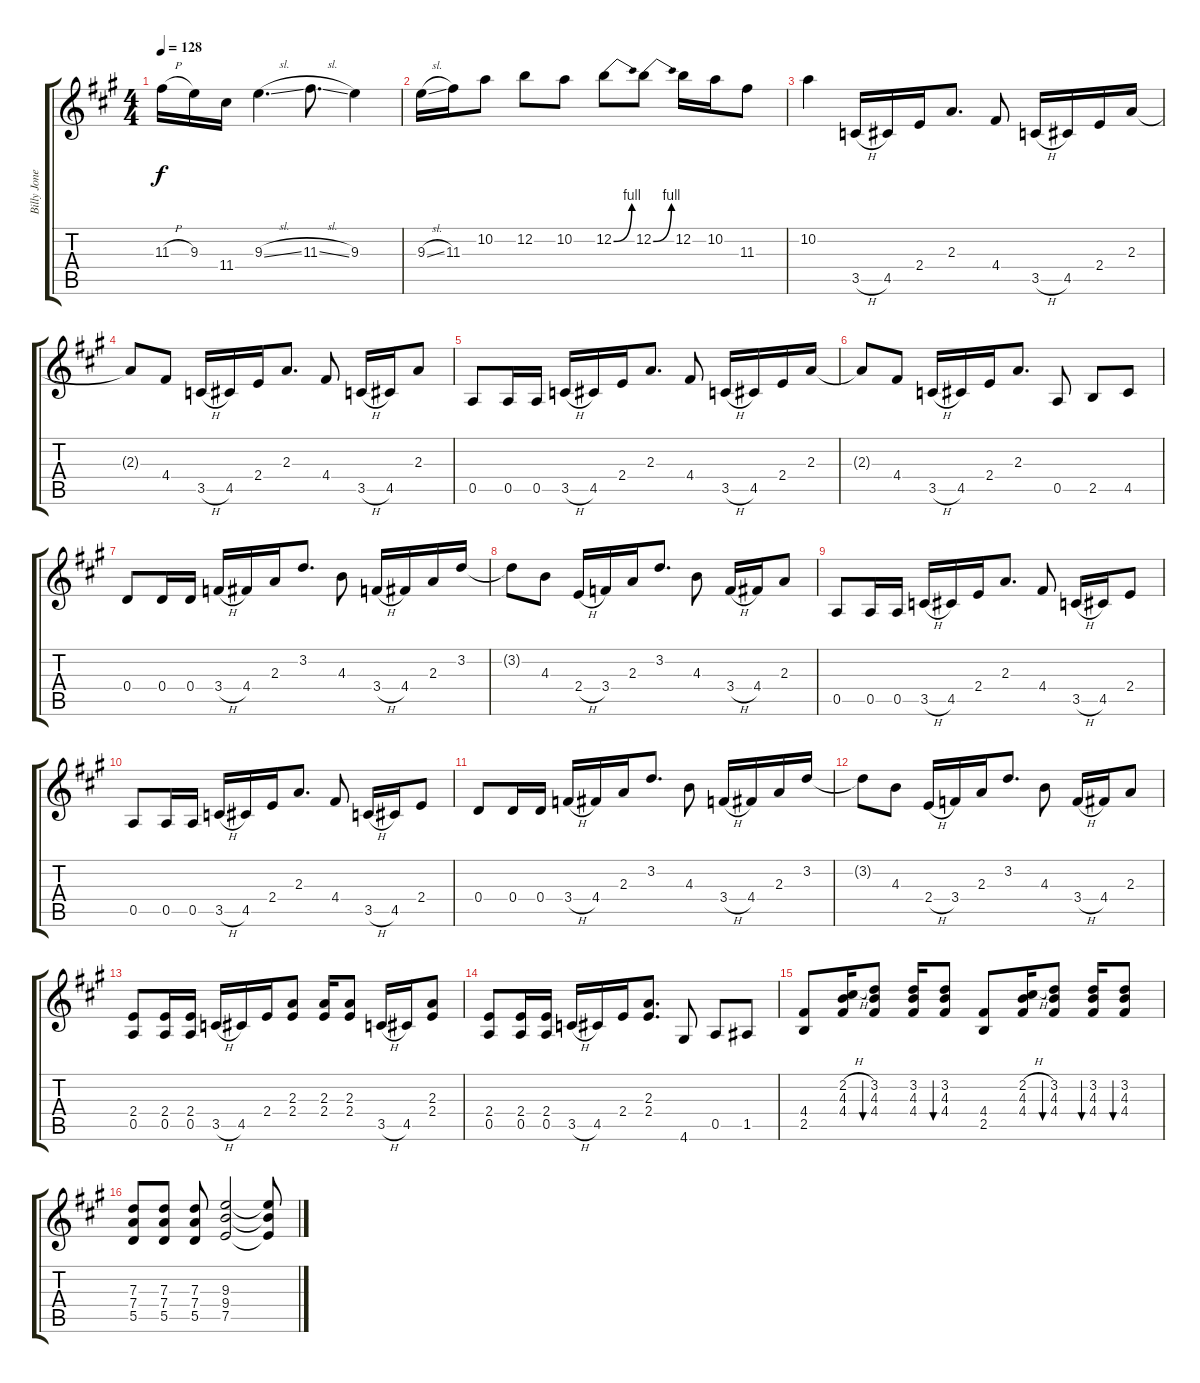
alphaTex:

\track ("Billy Jones Guitar" "Billy Jone") {instrument overdrivenguitar}
\staff {score tabs}
\tuning (E4 B3 G3 D3 A2 E2) {hide}
\ts (4 4)
\tempo 128
\clef g2
\ks a
11.3{h}.16{dy f volume 15 balance 8} 9.3.16 11.4.16 9.3{sl}.4{d} 11.3{sl}.8{d} 9.3.4 |
9.3{sl}.16 11.3.16 10.2.8 12.2.8 10.2.8 12.2{be (bend 0 0 60 4)}.8 12.2{be (bend 0 0 60 4)}.8 12.2.16 10.2.16 11.3.8 |
10.2.4 3.5{h}.16{volume 11 balance 16} 4.5.16 2.4.16 2.3.8{d} 4.4.8 3.5{h}.16 4.5.16 2.4.16 2.3.16 |
2.3{t}.8 4.4.8 3.5{h}.16 4.5.16 2.4.16 2.3.8{d} 4.4.8 3.5{h}.16 4.5.16 2.3.8 |
0.5.8 0.5.16 0.5.16 3.5{h}.16 4.5.16 2.4.16 2.3.8{d} 4.4.8 3.5{h}.16 4.5.16 2.4.16 2.3.16 |
2.3{t}.8 4.4.8 3.5{h}.16 4.5.16 2.4.16 2.3.8{d} 0.5.8 2.5.8 4.5.8 |
0.4.8 0.4.16 0.4.16 3.4{h}.16 4.4.16 2.3.16 3.2.8{d} 4.3.8 3.4{h}.16 4.4.16 2.3.16 3.2.16 |
3.2{t}.8 4.3.8 2.4{h}.16 3.4.16 2.3.16 3.2.8{d} 4.3.8 3.4{h}.16 4.4.16 2.3.8 |
0.5.8 0.5.16 0.5.16 3.5{h}.16 4.5.16 2.4.16 2.3.8{d} 4.4.8 3.5{h}.16 4.5.16 2.4.8 |
0.5.8 0.5.16 0.5.16 3.5{h}.16 4.5.16 2.4.16 2.3.8{d} 4.4.8 3.5{h}.16 4.5.16 2.4.8 |
0.4.8 0.4.16 0.4.16 3.4{h}.16 4.4.16 2.3.16 3.2.8{d} 4.3.8 3.4{h}.16 4.4.16 2.3.16 3.2.16 |
3.2{t}.8 4.3.8 2.4{h}.16 3.4.16 2.3.16 3.2.8{d} 4.3.8 3.4{h}.16 4.4.16 2.3.8 |
(2.4 0.5).8 (2.4 0.5).16 (2.4 0.5).16 3.5{h}.16 4.5.16 2.4.16 (2.3 2.4).8 (2.3 2.4).16 (2.3 2.4).8 3.5{h}.16 4.5.16 (2.3 2.4).8 |
(2.4 0.5).8 (2.4 0.5).16 (2.4 0.5).16 3.5{h}.16 4.5.16 2.4.16 (2.3 2.4).8{d} 4.6.8 0.5.8 1.5.8 |
(4.4 2.5).8 (2.2{h} 4.3 4.4).16 (3.2 4.3 4.4).8{bu 60} (3.2 4.3 4.4).16 (3.2 4.3 4.4).8{bu 60} (4.4 2.5).8 (2.2{h} 4.3 4.4).16 (3.2 4.3 4.4).8{bu 60} (3.2 4.3 4.4).16{bu 60} (3.2 4.3 4.4).8{bu 60} |
(7.3 7.4 5.5).8 (7.3 7.4 5.5).8 (7.3 7.4 5.5).8 (9.3 9.4 7.5).2 (9.3{t} 9.4{t} 7.5{t}).8
